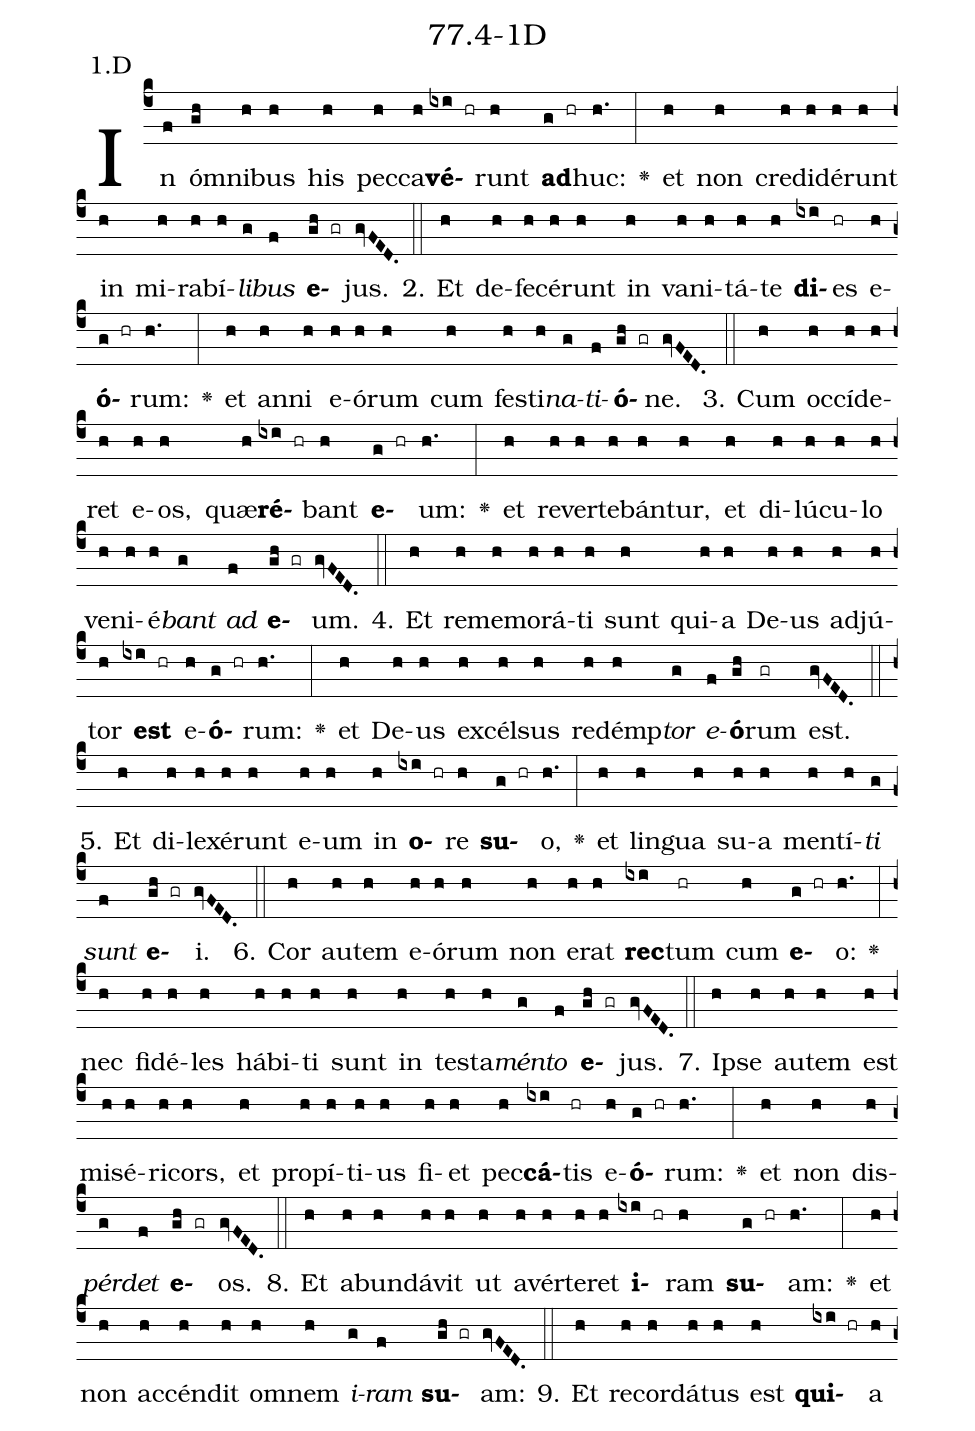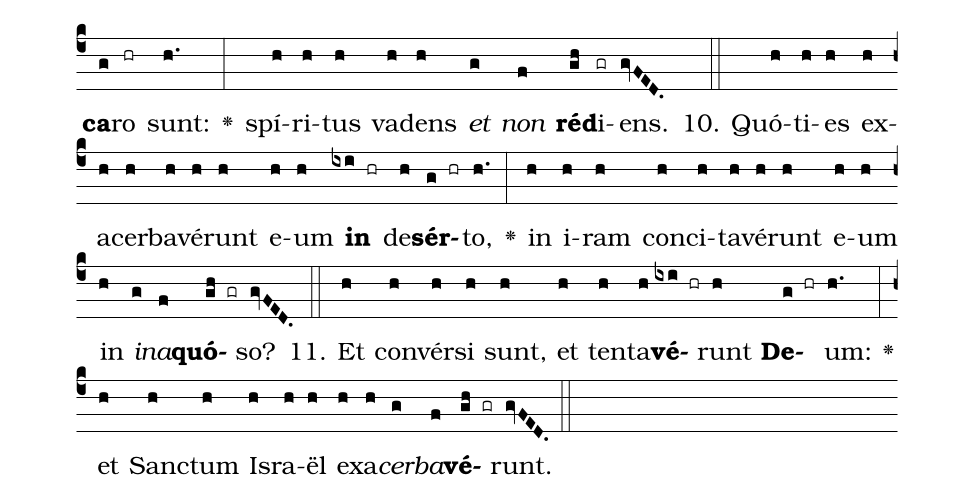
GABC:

name: 77.4-1D;
annotation: 1.D;
%%
(c4)In(f) óm(gh)ni(h)bus(h) his(h) pec(h)ca(h)<b>vé</b>(ixi hr)runt(h) <b>ad</b>(g hr)huc:(h.) <v>\greheightstar</v>(:) et(h) non(h) cre(h)di(h)dé(h)runt(h) in(h) mi(h)ra(h)bí(h)<i>li</i>(g)<i>bus</i>(f) <b>e</b>(gh gr)jus.(gvFED.) (::)
2. Et(h) de(h)fe(h)cé(h)runt(h) in(h) va(h)ni(h)tá(h)te(h) <b>di</b>(ixi)es(hr) e(h)<b>ó</b>(g hr)rum:(h.) <v>\greheightstar</v>(:) et(h) an(h)ni(h) e(h)ó(h)rum(h) cum(h) fes(h)ti(h)<i>na</i>(g)<i>ti</i>(f)<b>ó</b>(gh gr)ne.(gvFED.) (::)
3. Cum(h) oc(h)cí(h)de(h)ret(h) e(h)os,(h) quæ(h)<b>ré</b>(ixi hr)bant(h) <b>e</b>(g hr)um:(h.) <v>\greheightstar</v>(:) et(h) re(h)ver(h)te(h)bán(h)tur,(h) et(h) di(h)lú(h)cu(h)lo(h) ve(h)ni(h)é(h)<i>bant</i>(g) <i>ad</i>(f) <b>e</b>(gh gr)um.(gvFED.) (::)
4. Et(h) re(h)me(h)mo(h)rá(h)ti(h) sunt(h) qui(h)a(h) De(h)us(h) ad(h)jú(h)tor(h) <b>est</b>(ixi hr) e(h)<b>ó</b>(g hr)rum:(h.) <v>\greheightstar</v>(:) et(h) De(h)us(h) ex(h)cél(h)sus(h) red(h)émp(h)<i>tor</i>(g) <i>e</i>(f)<b>ó</b>(gh)rum(gr) est.(gvFED.) (::)
5. Et(h) di(h)le(h)xé(h)runt(h) e(h)um(h) in(h) <b>o</b>(ixi hr)re(h) <b>su</b>(g hr)o,(h.) <v>\greheightstar</v>(:) et(h) lin(h)gua(h) su(h)a(h) men(h)tí(h)<i>ti</i>(g) <i>sunt</i>(f) <b>e</b>(gh gr)i.(gvFED.) (::)
6. Cor(h) au(h)tem(h) e(h)ó(h)rum(h) non(h) e(h)rat(h) <b>rec</b>(ixi)tum(hr) cum(h) <b>e</b>(g hr)o:(h.) <v>\greheightstar</v>(:) nec(h) fi(h)dé(h)les(h) há(h)bi(h)ti(h) sunt(h) in(h) tes(h)ta(h)<i>mén</i>(g)<i>to</i>(f) <b>e</b>(gh gr)jus.(gvFED.) (::)
7. Ip(h)se(h) au(h)tem(h) est(h) mi(h)sé(h)ri(h)cors,(h) et(h) pro(h)pí(h)ti(h)us(h) fi(h)et(h) pec(h)<b>cá</b>(ixi)tis(hr) e(h)<b>ó</b>(g hr)rum:(h.) <v>\greheightstar</v>(:) et(h) non(h) dis(h)<i>pér</i>(g)<i>det</i>(f) <b>e</b>(gh gr)os.(gvFED.) (::)
8. Et(h) ab(h)un(h)dá(h)vit(h) ut(h) a(h)vér(h)te(h)ret(h) <b>i</b>(ixi hr)ram(h) <b>su</b>(g hr)am:(h.) <v>\greheightstar</v>(:) et(h) non(h) ac(h)cén(h)dit(h) om(h)nem(h) <i>i</i>(g)<i>ram</i>(f) <b>su</b>(gh gr)am:(gvFED.) (::)
9. Et(h) re(h)cor(h)dá(h)tus(h) est(h) <b>qui</b>(ixi hr)a(h) <b>ca</b>(g)ro(hr) sunt:(h.) <v>\greheightstar</v>(:) spí(h)ri(h)tus(h) va(h)dens(h) <i>et</i>(g) <i>non</i>(f) <b>réd</b>(gh)i(gr)ens.(gvFED.) (::)
10. Quó(h)ti(h)es(h) ex(h)a(h)cer(h)ba(h)vé(h)runt(h) e(h)um(h) <b>in</b>(ixi hr) de(h)<b>sér</b>(g hr)to,(h.) <v>\greheightstar</v>(:) in(h) i(h)ram(h) con(h)ci(h)ta(h)vé(h)runt(h) e(h)um(h) in(h) <i>in</i>(g)<i>a</i>(f)<b>quó</b>(gh gr)so?(gvFED.) (::)
11. Et(h) con(h)vér(h)si(h) sunt,(h) et(h) ten(h)ta(h)<b>vé</b>(ixi hr)runt(h) <b>De</b>(g hr)um:(h.) <v>\greheightstar</v>(:) et(h) Sanc(h)tum(h) Is(h)ra(h)ël(h) ex(h)a(h)<i>cer</i>(g)<i>ba</i>(f)<b>vé</b>(gh gr)runt.(gvFED.) (::)
